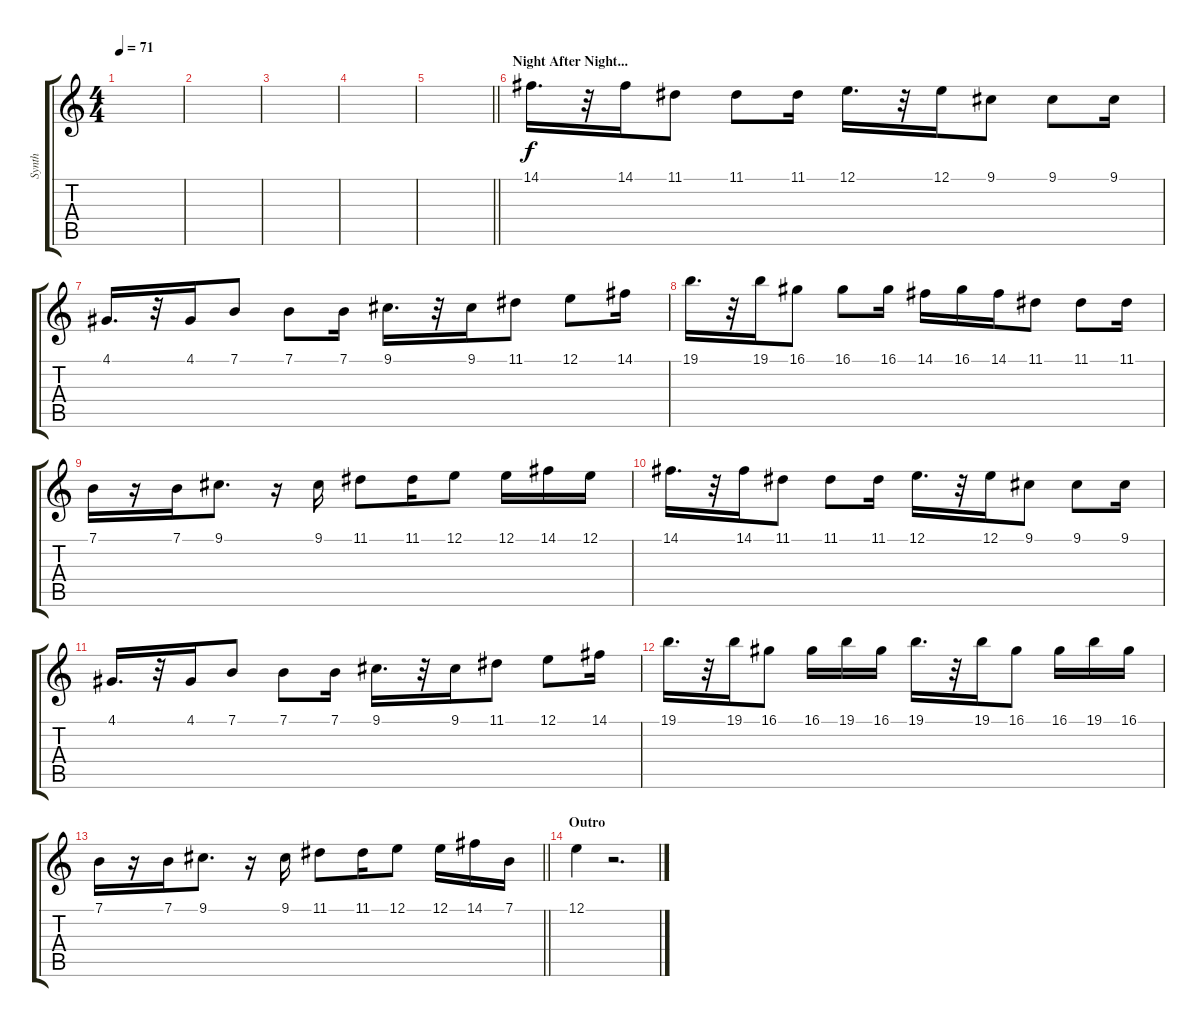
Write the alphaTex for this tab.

\track ("Synth" "Synth") {instrument lead2sawtooth}
\staff {score tabs}
\tuning (E4 B3 G3 D3 A2 E2) {hide}
\ts (4 4)
\tempo 71
\clef g2
\ks c
|
|
|
|
\barLineRight lightlight
|
\section ("" "Night After Night...")
14.1.16{d} r.32 14.1.16 11.1.8 11.1.8 11.1.16 12.1.16{d} r.32 12.1.16 9.1.8 9.1.8 9.1.16 |
4.1.16{d} r.32 4.1.16 7.1.8 7.1.8 7.1.16 9.1.16{d} r.32 9.1.16 11.1.8 12.1.8 14.1.16 |
19.1.16{d} r.32 19.1.16 16.1.8 16.1.8 16.1.16 14.1.16 16.1.16 14.1.16 11.1.8 11.1.8 11.1.16 |
7.1.16 r.16 7.1.16 9.1.8{d} r.16 9.1.16 11.1.8 11.1.16 12.1.8 12.1.16 14.1.16 12.1.16 |
14.1.16{d} r.32 14.1.16 11.1.8 11.1.8 11.1.16 12.1.16{d} r.32 12.1.16 9.1.8 9.1.8 9.1.16 |
4.1.16{d} r.32 4.1.16 7.1.8 7.1.8 7.1.16 9.1.16{d} r.32 9.1.16 11.1.8 12.1.8 14.1.16 |
19.1.16{d} r.32 19.1.16 16.1.8 16.1.16 19.1.16 16.1.16 19.1.16{d} r.32 19.1.16 16.1.8 16.1.16 19.1.16 16.1.16 |
\barLineRight lightlight
7.1.16 r.16 7.1.16 9.1.8{d} r.16 9.1.16 11.1.8 11.1.16 12.1.8 12.1.16 14.1.16 7.1.16 |
\section ("" "Outro")
12.1.4 r.2{d}
